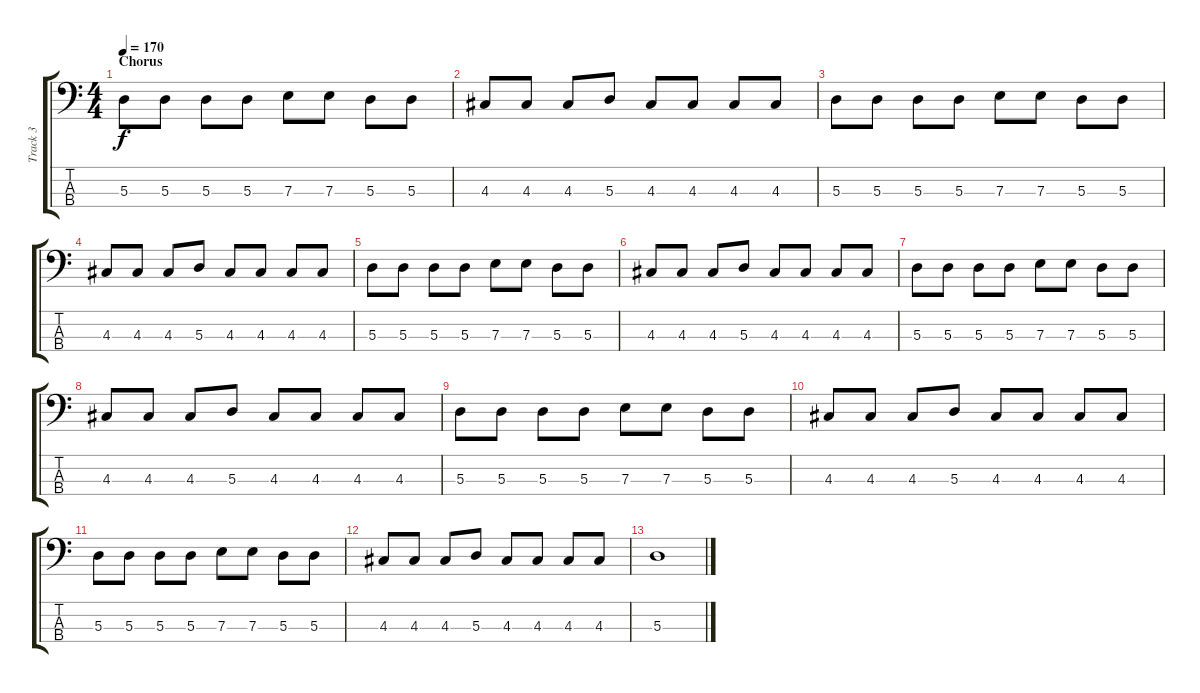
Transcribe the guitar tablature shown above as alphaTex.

\track ("Track 3" "Track 3") {instrument electricbasspick}
\staff {score tabs}
\tuning (G2 D2 A1 E1) {hide}
\ts (4 4)
\section ("" "Chorus")
\tempo 170
\clef f4
\ks c
5.3.8{dy f} 5.3.8 5.3.8 5.3.8 7.3.8 7.3.8 5.3.8 5.3.8 |
4.3.8 4.3.8 4.3.8 5.3.8 4.3.8 4.3.8 4.3.8 4.3.8 |
5.3.8 5.3.8 5.3.8 5.3.8 7.3.8 7.3.8 5.3.8 5.3.8 |
4.3.8 4.3.8 4.3.8 5.3.8 4.3.8 4.3.8 4.3.8 4.3.8 |
5.3.8 5.3.8 5.3.8 5.3.8 7.3.8 7.3.8 5.3.8 5.3.8 |
4.3.8 4.3.8 4.3.8 5.3.8 4.3.8 4.3.8 4.3.8 4.3.8 |
5.3.8 5.3.8 5.3.8 5.3.8 7.3.8 7.3.8 5.3.8 5.3.8 |
4.3.8 4.3.8 4.3.8 5.3.8 4.3.8 4.3.8 4.3.8 4.3.8 |
5.3.8 5.3.8 5.3.8 5.3.8 7.3.8 7.3.8 5.3.8 5.3.8 |
4.3.8 4.3.8 4.3.8 5.3.8 4.3.8 4.3.8 4.3.8 4.3.8 |
5.3.8 5.3.8 5.3.8 5.3.8 7.3.8 7.3.8 5.3.8 5.3.8 |
4.3.8 4.3.8 4.3.8 5.3.8 4.3.8 4.3.8 4.3.8 4.3.8 |
5.3.1
